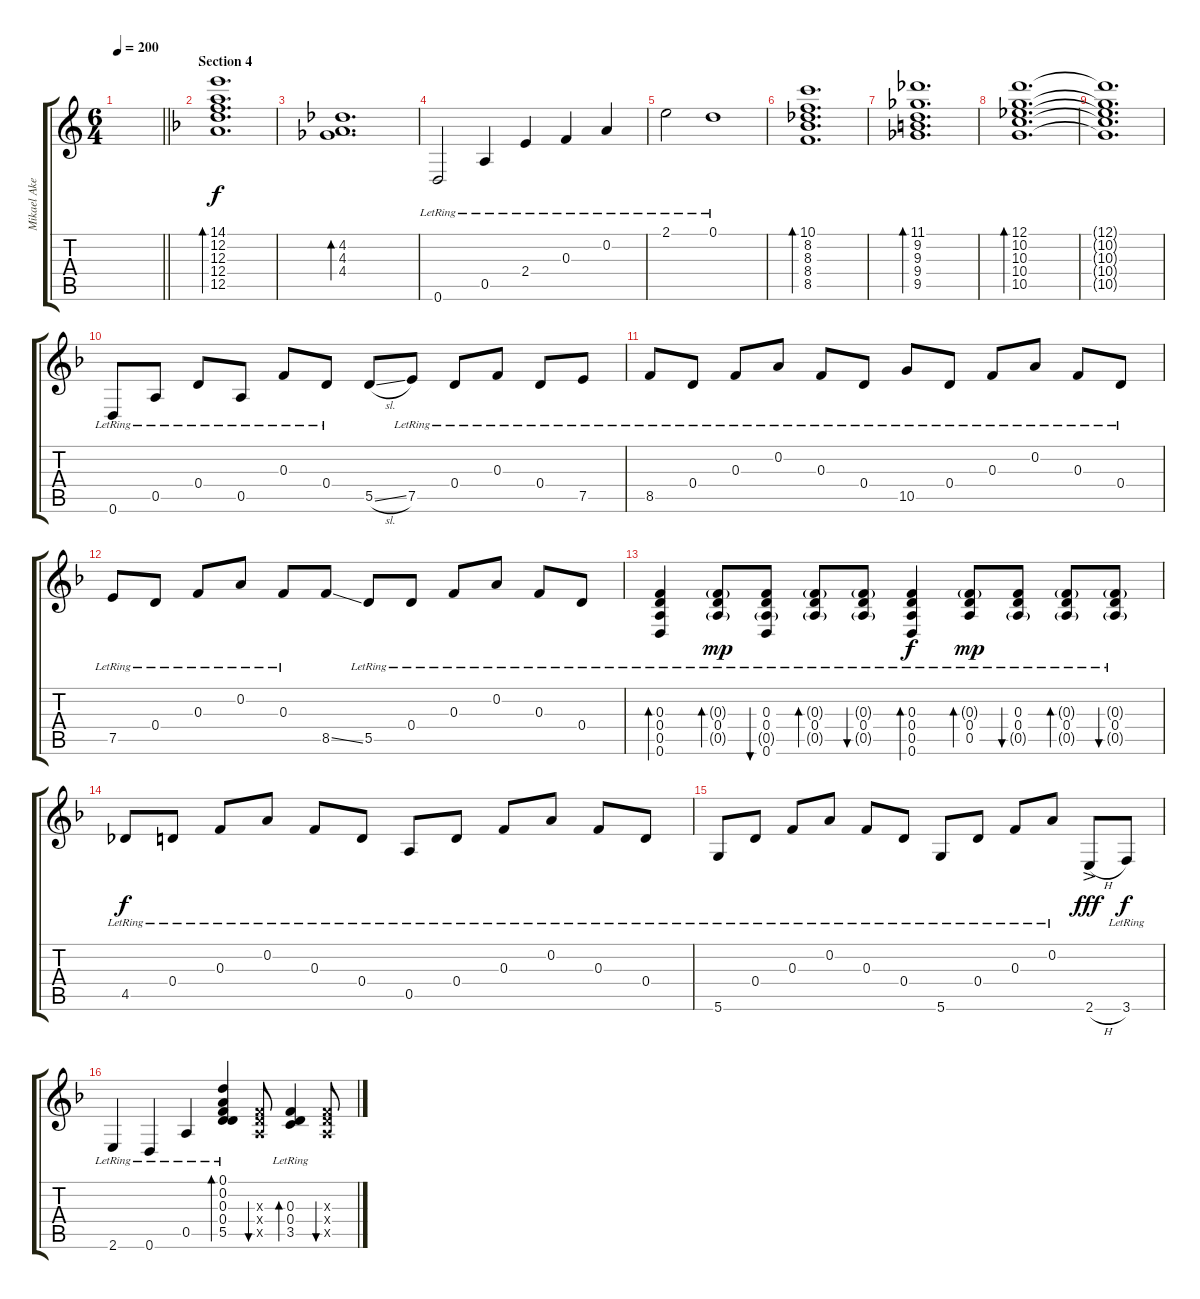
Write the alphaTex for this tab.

\track ("Mikael Akerfeldt (Acoustic)" "Mikael Ake") {instrument acousticguitarsteel}
\staff {score tabs}
\tuning (D4 A3 F3 D3 A2 D2) {hide}
\ts (6 4)
\tempo 200
\clef g2
\barLineRight lightlight
\ks c
|
\section ("" "Section 4")
\ks f
(14.1 12.2 12.3 12.4 12.5).1{d bd 240} |
(4.2 4.3 4.4).1{d bd 240} |
0.6{lr}.2 0.5{lr}.4 2.4{lr}.4 0.3{lr}.4 0.2{lr}.4 |
2.1{lr}.2 0.1{lr}.1 |
(10.1 8.2 8.3 8.4 8.5).1{d bd 240} |
(11.1 9.2 9.3 9.4 9.5).1{d bd 240} |
(12.1 10.2 10.3 10.4 10.5).1{d bd 240} |
(12.1{t} 10.2{t} 10.3{t} 10.4{t} 10.5{t}).1{d} |
0.6{lr}.8 0.5{lr}.8 0.4{lr}.8 0.5{lr}.8 0.3{lr}.8 0.4{lr}.8 5.5{sl}.8 7.5{lr}.8 0.4{lr}.8 0.3{lr}.8 0.4{lr}.8 7.5{lr}.8 |
8.5{lr}.8 0.4{lr}.8 0.3{lr}.8 0.2{lr}.8 0.3{lr}.8 0.4{lr}.8 10.5{lr}.8 0.4{lr}.8 0.3{lr}.8 0.2{lr}.8 0.3{lr}.8 0.4{lr}.8 |
7.5{lr}.8 0.4{lr}.8 0.3{lr}.8 0.2{lr}.8 0.3{lr}.8 8.5{ss}.8 5.5{lr}.8 0.4{lr}.8 0.3{lr}.8 0.2{lr}.8 0.3{lr}.8 0.4{lr}.8 |
(0.3{lr} 0.4{lr} 0.5{lr} 0.6{lr}).4{bd 120} (0.3{g lr} 0.4{lr} 0.5{g lr}).8{bd 120 dy mp} (0.3{lr} 0.4{lr} 0.5{g lr} 0.6{lr}).8{bu 120} (0.3{g lr} 0.4{lr} 0.5{g lr}).8{bd 120} (0.3{g lr} 0.4{lr} 0.5{g lr}).8{bu 120} (0.3{lr} 0.4{lr} 0.5{lr} 0.6{lr}).4{bd 120 dy f} (0.3{g lr} 0.4{lr} 0.5{lr}).8{bd 120 dy mp} (0.3{lr} 0.4{lr} 0.5{g lr}).8{bu 120} (0.3{g lr} 0.4{lr} 0.5{g lr}).8{bd 120} (0.3{g lr} 0.4{lr} 0.5{g lr}).8{bu 120} |
4.5{lr}.8{dy f} 0.4{lr}.8 0.3{lr}.8 0.2{lr}.8 0.3{lr}.8 0.4{lr}.8 0.5{lr}.8 0.4{lr}.8 0.3{lr}.8 0.2{lr}.8 0.3{lr}.8 0.4{lr}.8 |
5.6{lr}.8 0.4{lr}.8 0.3{lr}.8 0.2{lr}.8 0.3{lr}.8 0.4{lr}.8 5.6{lr}.8 0.4{lr}.8 0.3{lr}.8 0.2{lr}.8 2.6{h ac}.8{dy fff} 3.6{lr}.8{dy f} |
2.6{lr}.4 0.6{lr}.4 0.5{lr}.4 (0.1{lr} 0.2{lr} 0.3{lr} 0.4{lr} 5.5{lr}).4{bd 120} (0.3{x} 0.4{x} 0.5{x}).8{bu 120} (0.3{lr} 0.4{lr} 3.5{lr}).4{bd 120} (0.3{x} 0.4{x} 0.5{x}).8{bu 120}
